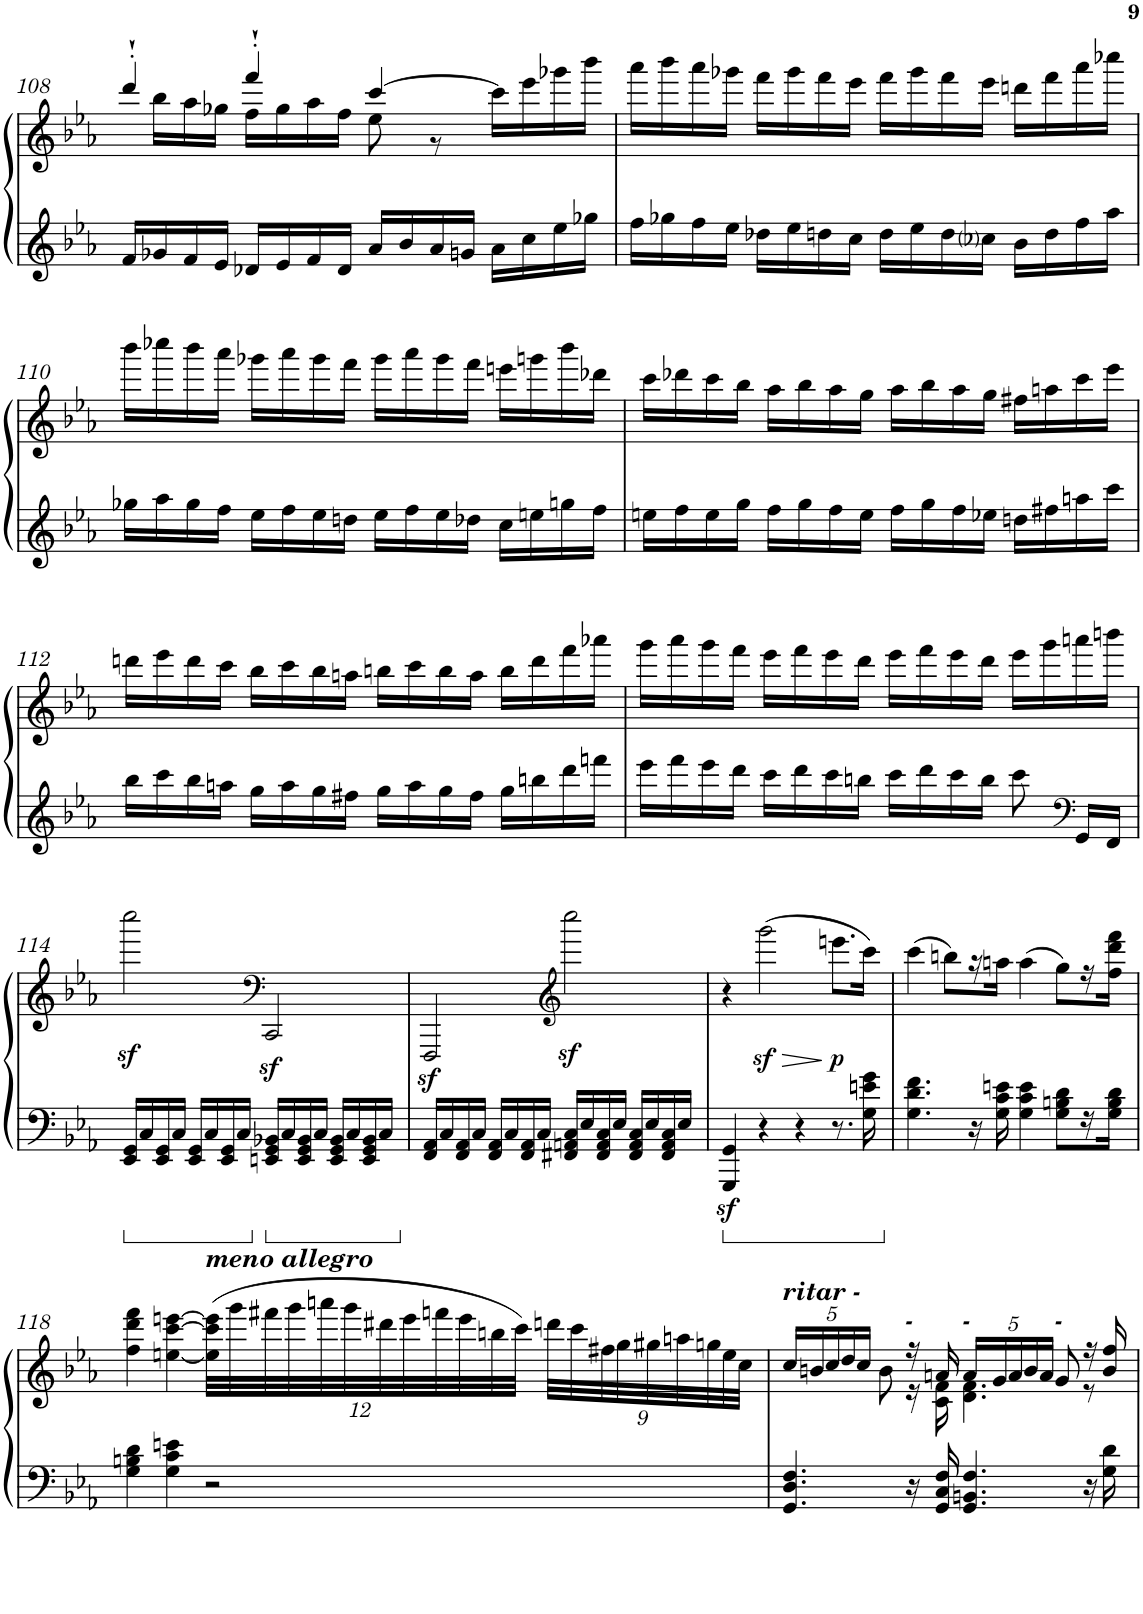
**kern	**kern	**dynam
*part1	*part1	*part1
*staff2	*staff1	*staff1/2
*I"Piano	*	*
*I'Pno	*	*
!!LO:PB:g=z
*clefG2	*clefG2	*
*k[b-e-a-]	*k[b-e-a-]	*
*M4/4	*M4/4	*
*met(c)	*met(c)	*
=108	=108	=108
*	*^	*
16f/LL	4ddd'`/	16ryy	.
16g-X/	.	16bb-\LL	.
16f/	.	16aa-\	.
16e-/JJ	.	16gg-X\JJ	.
16d-X/LL	4fff'`/	16ff\LL	.
16e-/	.	16gg-\	.
16f/	.	16aa-\	.
16d-/JJ	.	16ff\JJ	.
16a-/LL	[4ccc/	8ee-\	.
16b-/	.	.	.
16a-/	.	8r	.
16gn/JJ	.	.	.
16a-\LL	16ccc\LL]	4ryy	.
16cc\	16eee-\	.	.
16ee-\	16ggg-X\	.	.
16gg-X\JJ	16bbb-\JJ	.	.
*	*v	*v	*
=109	=109	=109
16ff\LL	16aaa-\LL	.
16gg-X\	16bbb-\	.
16ff\	16aaa-\	.
16ee-\JJ	16ggg-X\JJ	.
16dd-X\LL	16fff\LL	.
16ee-\	16ggg-\	.
16ddn\	16fff\	.
16cc\JJ	16eee-\JJ	.
16dd\LL	16fff\LL	.
16ee-\	16ggg-\	.
16dd\	16fff\	.
16cc-i\JJ	16eee-\JJ	.
16b-\LL	16dddn\LL	.
16dd\	16fff\	.
16ff\	16aaa-\	.
16aa-\JJ	16cccc-X\JJ	.
!!LO:LB:g=z
=110	=110	=110
16gg-X\LL	16bbb-\LL	.
16aa-\	16cccc-X\	.
16gg-\	16bbb-\	.
16ff\JJ	16aaa-\JJ	.
16ee-\LL	16ggg-X\LL	.
16ff\	16aaa-\	.
16ee-\	16ggg-\	.
16ddn\JJ	16fff\JJ	.
16ee-\LL	16ggg-\LL	.
16ff\	16aaa-\	.
16ee-\	16ggg-\	.
16dd-X\JJ	16fff\JJ	.
16cc\LL	16eeen\LL	.
16een\	16gggn\	.
16ggn\	16bbb-\	.
16ff\JJ	16ddd-X\JJ	.
=111	=111	=111
16een\LL	16ccc\LL	.
16ff\	16ddd-X\	.
16ee\	16ccc\	.
16gg\JJ	16bb-\JJ	.
16ff\LL	16aa-\LL	.
16gg\	16bb-\	.
16ff\	16aa-\	.
16ee\JJ	16gg\JJ	.
16ff\LL	16aa-\LL	.
16gg\	16bb-\	.
16ff\	16aa-\	.
16ee-X\JJ	16gg\JJ	.
16ddn\LL	16ff#X\LL	.
16ff#X\	16aan\	.
16aan\	16ccc\	.
16ccc\JJ	16eee-\JJ	.
!!LO:LB:g=z
=112	=112	=112
16bb-\LL	16dddn\LL	.
16ccc\	16eee-\	.
16bb-\	16ddd\	.
16aan\JJ	16ccc\JJ	.
16gg\LL	16bb-\LL	.
16aa\	16ccc\	.
16gg\	16bb-\	.
16ff#X\JJ	16aan\JJ	.
16gg\LL	16bbn\LL	.
16aa\	16ccc\	.
16gg\	16bb\	.
16ff#\JJ	16aa\JJ	.
16gg\LL	16bb\LL	.
16bbn\	16ddd\	.
16ddd\	16fff\	.
16fffn\JJ	16aaa-X\JJ	.
=113	=113	=113
16eee-\LL	16ggg\LL	.
16fff\	16aaa-\	.
16eee-\	16ggg\	.
16ddd\JJ	16fff\JJ	.
16ccc\LL	16eee-\LL	.
16ddd\	16fff\	.
16ccc\	16eee-\	.
16bbn\JJ	16ddd\JJ	.
16ccc\LL	16eee-\LL	.
16ddd\	16fff\	.
16ccc\	16eee-\	.
16bb\JJ	16ddd\JJ	.
8ccc\	16eee-\LL	.
.	16ggg\	.
*clefF4	*	*
16GG/LL	16aaan\	.
16FF/JJ	16bbbn\JJ	.
!!LO:LB:g=z
=114	=114	=114
16EE-/ 16GG/LL	2ccccz<\	.
16C/	.	.
16EE-/ 16GG/	.	.
16C/JJ	.	.
16EE-/ 16GG/LL	.	.
16C/	.	.
16EE-/ 16GG/	.	.
16C/JJ	.	.
*	*clefF4	*
16EEn/ 16GG/ 16BB-X/LL	2CCz</	.
16C/	.	.
16EE/ 16GG/ 16BB-/	.	.
16C/JJ	.	.
16EE/ 16GG/ 16BB-/LL	.	.
16C/	.	.
16EE/ 16GG/ 16BB-/	.	.
16C/JJ	.	.
=115	=115	=115
16FF/ 16AA-/LL	2FFFz</	.
16C/	.	.
16FF/ 16AA-/	.	.
16C/JJ	.	.
16FF/ 16AA-/LL	.	.
16C/	.	.
16FF/ 16AA-/	.	.
16C/JJ	.	.
*	*clefG2	*
16FF#X/ 16AAn/ 16C/LL	2ccccz<\	.
16E-/	.	.
16FF#/ 16AA/ 16C/	.	.
16E-/JJ	.	.
16FF#/ 16AA/ 16C/LL	.	.
16E-/	.	.
16FF#/ 16AA/ 16C/	.	.
16E-/JJ	.	.
=116	=116	=116
4GGG/z< 4GG/z<	4r	.
!	!	!LO:HP:b
4r	(>2gggz<\	>
4r	.	.
!	!	!LO:DY:n=1:b
8.r	8.eeen\L	] p
16G\ 16en\ 16g\	16ccc\Jk)	.
=117	=117	=117
4.G\ 4.d\ 4.f\	(>4ccc\	.
.	8bbn\L)	.
16r	16r	.
16G\ 16c\ 16en\	16aan\JJ	.
4G\ 4c\ 4e\	(>4aa\	.
8G\ 8Bn\ 8d\L	8gg\L)	.
16r	16r	.
16G\ 16B\ 16d\JJ	16ff\ 16ddd\ 16fff\JJ	.
!!LO:LB:g=z
=118	=118	=118
4G\ 4Bn\ 4d\	4ff\ 4ddd\ 4fff\	.
4G\ 4c\ 4en\	[4een\ [4ccc\ [4eeen\	.
*	*Xbrackettup	*
!	!LO:TX:a:Bi:t=meno allegro	!
2r	(>48ee\] 48ccc\] 48eee\]LLL	.
.	48ggg\	.
.	48fff#X\	.
.	48ggg\	.
.	48aaan\	.
.	48ggg\	.
.	48ddd#X\	.
.	48eee\	.
.	48fffn\	.
.	48eee\	.
.	48bbn\	.
.	48ccc\JJJ)	.
.	36dddn\LLL	.
.	36ccc\	.
.	36ff#X\	.
.	36gg\	.
.	36gg#X\	.
.	36aan\	.
.	36ggn\	.
.	36ee\	.
.	36cc\JJJ	.
=119	=119	=119
*	*^	*
!	!LO:TX:a:Bi:t=ritar -	!	!
4.GG/ 4.D/ 4.F/	20cc/LL	4.ryy	.
.	20bn/	.	.
.	20cc/	.	.
.	20dd/	.	.
.	20cc/JJ	.	.
.	8b\	.	.
!	!LO:TX:a:Bi:t=-	!	!
16r	16r	16r	.
16GG/ 16C/ 16F/	16an/	16c\ 16f\	.
!	!LO:TX:a:Bi:t=-	!	!
4.GG/ 4.BBn/ 4.F/	20a/LL	4.d\ 4.f\	.
.	20g/	.	.
.	20a/	.	.
.	20b/	.	.
.	20a/JJ	.	.
!	!LO:TX:a:Bi:t=-	!	!
.	8g/	.	.
16r	16r	8r	.
16G\ 16d\	16b/ 16ff/	.	.
*	*v	*v	*
=	=	=
*-	*-	*-
